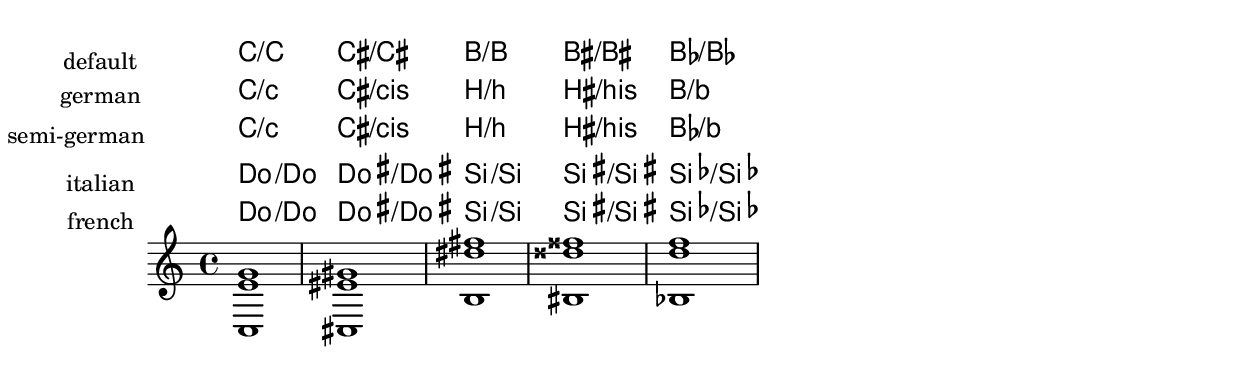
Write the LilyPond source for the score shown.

%% DO NOT EDIT this file manually; it was automatically
%% generated from the LilyPond Snippet Repository
%% (http://lsr.di.unimi.it).
%%
%% Make any changes in the LSR itself, or in
%% `Documentation/snippets/new/`, then run
%% `scripts/auxiliar/makelsr.pl`.
%%
%% This file is in the public domain.

\version "2.24.0"

\header {
  lsrtags = "chords, really-simple"

  texidoc = "
The english naming of chords (default) can be changed to german
(@code{\\germanChords} replaces B and Bes with H and B) or semi-german
(@code{\\semiGermanChords} replaces B and Bes with H and Bb).
"

  doctitle = "Changing the chord names to German or semi-German notation"
} % begin verbatim


scm = \chordmode {
  c1/c | cis/cis
  b1/b | bis/bis | bes/bes
}


\layout {
  ragged-right = ##t
  \context {
    \ChordNames
    \consists "Instrument_name_engraver"
  }
}

<<
  \new ChordNames {
    \set instrumentName = #"default"
    \scm
  }
  \new ChordNames {
    \set instrumentName = #"german"
    \germanChords \scm
  }
  \new ChordNames {
    \set instrumentName = #"semi-german"
    \semiGermanChords \scm
  }
  \new ChordNames {
    \set instrumentName = #"italian"
    \italianChords \scm
  }
  \new ChordNames {
    \set instrumentName = #"french"
    \frenchChords \scm
  }
  \context Voice { \scm }
>>
